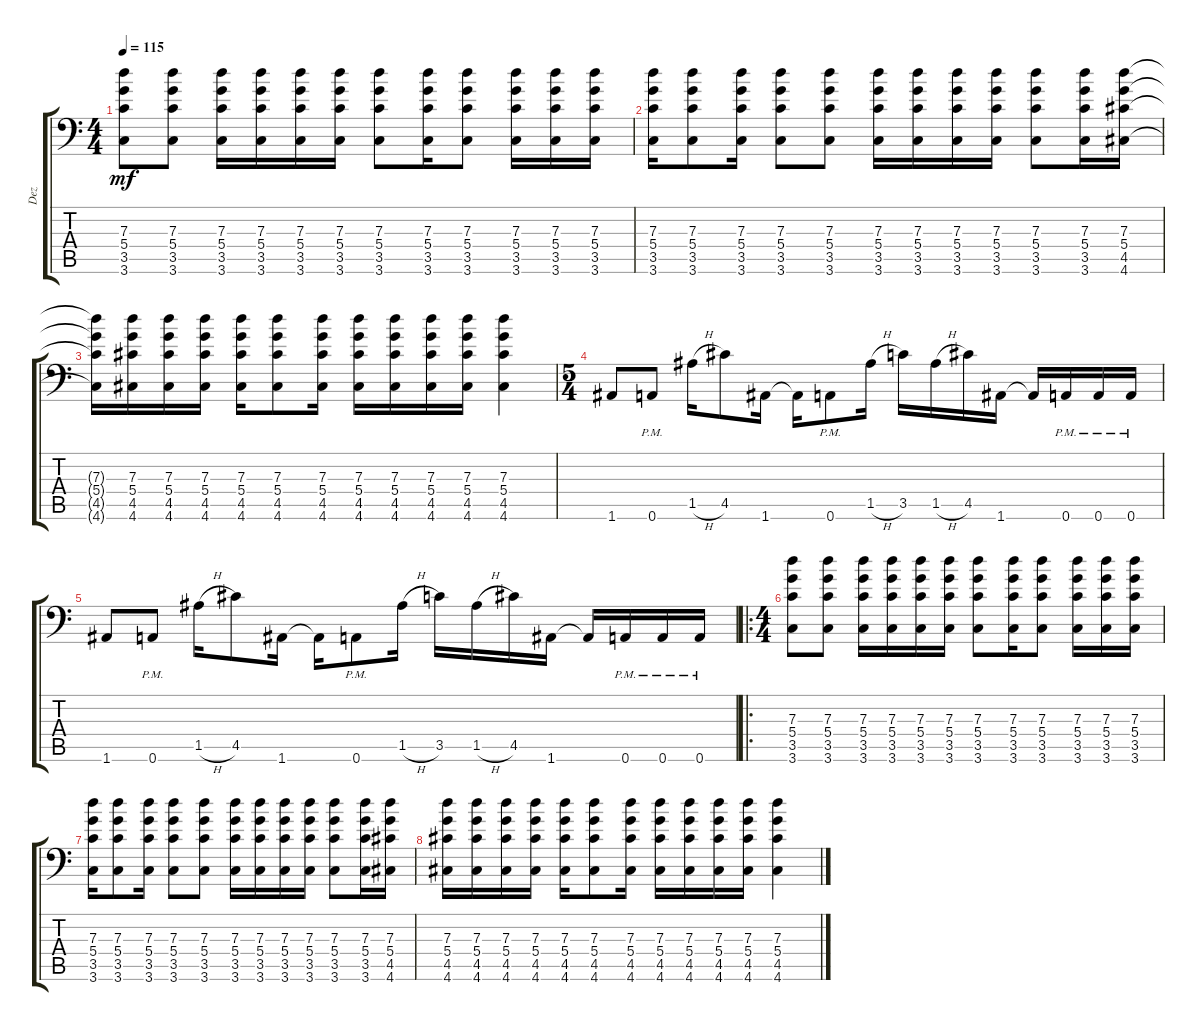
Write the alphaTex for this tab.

\track ("Dez" "Dez") {instrument distortionguitar}
\staff {score tabs}
\tuning (E4 B3 G3 D3 A2 A1) {hide}
\ts (4 4)
\tempo 115
\clef f4
\ks c
(7.3 5.4 3.5 3.6).8{dy mf} (7.3 5.4 3.5 3.6).8 (7.3 5.4 3.5 3.6).16 (7.3 5.4 3.5 3.6).16 (7.3 5.4 3.5 3.6).16 (7.3 5.4 3.5 3.6).16 (7.3 5.4 3.5 3.6).8 (7.3 5.4 3.5 3.6).16 (7.3 5.4 3.5 3.6).8 (7.3 5.4 3.5 3.6).16 (7.3 5.4 3.5 3.6).16 (7.3 5.4 3.5 3.6).16 |
(7.3 5.4 3.5 3.6).16 (7.3 5.4 3.5 3.6).8 (7.3 5.4 3.5 3.6).16 (7.3 5.4 3.5 3.6).8 (7.3 5.4 3.5 3.6).8 (7.3 5.4 3.5 3.6).16 (7.3 5.4 3.5 3.6).16 (7.3 5.4 3.5 3.6).16 (7.3 5.4 3.5 3.6).16 (7.3 5.4 3.5 3.6).8 (7.3 5.4 3.5 3.6).16 (7.3 5.4 4.5 4.6).16 |
(7.3{t} 5.4{t} 4.5{t} 4.6{t}).16 (7.3 5.4 4.5 4.6).16 (7.3 5.4 4.5 4.6).16 (7.3 5.4 4.5 4.6).16 (7.3 5.4 4.5 4.6).16 (7.3 5.4 4.5 4.6).8 (7.3 5.4 4.5 4.6).16 (7.3 5.4 4.5 4.6).16 (7.3 5.4 4.5 4.6).16 (7.3 5.4 4.5 4.6).16 (7.3 5.4 4.5 4.6).16 (7.3 5.4 4.5 4.6).4 |
\ts (5 4)
1.6.8 0.6{pm}.8 1.5{h}.16 4.5.8 1.6.16 1.6{t}.16 0.6{pm}.8 1.5{h}.16 3.5.16 1.5{h}.16 4.5.16 1.6.16 1.6{t}.16 0.6{pm}.16 0.6{pm}.16 0.6{pm}.16 |
1.6.8 0.6{pm}.8 1.5{h}.16 4.5.8 1.6.16 1.6{t}.16 0.6{pm}.8 1.5{h}.16 3.5.16 1.5{h}.16 4.5.16 1.6.16 1.6{t}.16 0.6{pm}.16 0.6{pm}.16 0.6{pm}.16 |
\ro
\ts (4 4)
(7.3 5.4 3.5 3.6).8 (7.3 5.4 3.5 3.6).8 (7.3 5.4 3.5 3.6).16 (7.3 5.4 3.5 3.6).16 (7.3 5.4 3.5 3.6).16 (7.3 5.4 3.5 3.6).16 (7.3 5.4 3.5 3.6).8 (7.3 5.4 3.5 3.6).16 (7.3 5.4 3.5 3.6).8 (7.3 5.4 3.5 3.6).16 (7.3 5.4 3.5 3.6).16 (7.3 5.4 3.5 3.6).16 |
(7.3 5.4 3.5 3.6).16 (7.3 5.4 3.5 3.6).8 (7.3 5.4 3.5 3.6).16 (7.3 5.4 3.5 3.6).8 (7.3 5.4 3.5 3.6).8 (7.3 5.4 3.5 3.6).16 (7.3 5.4 3.5 3.6).16 (7.3 5.4 3.5 3.6).16 (7.3 5.4 3.5 3.6).16 (7.3 5.4 3.5 3.6).8 (7.3 5.4 3.5 3.6).16 (7.3 5.4 4.5 4.6).16 |
(7.3 5.4 4.5 4.6).16 (7.3 5.4 4.5 4.6).16 (7.3 5.4 4.5 4.6).16 (7.3 5.4 4.5 4.6).16 (7.3 5.4 4.5 4.6).16 (7.3 5.4 4.5 4.6).8 (7.3 5.4 4.5 4.6).16 (7.3 5.4 4.5 4.6).16 (7.3 5.4 4.5 4.6).16 (7.3 5.4 4.5 4.6).16 (7.3 5.4 4.5 4.6).16 (7.3 5.4 4.5 4.6).4
